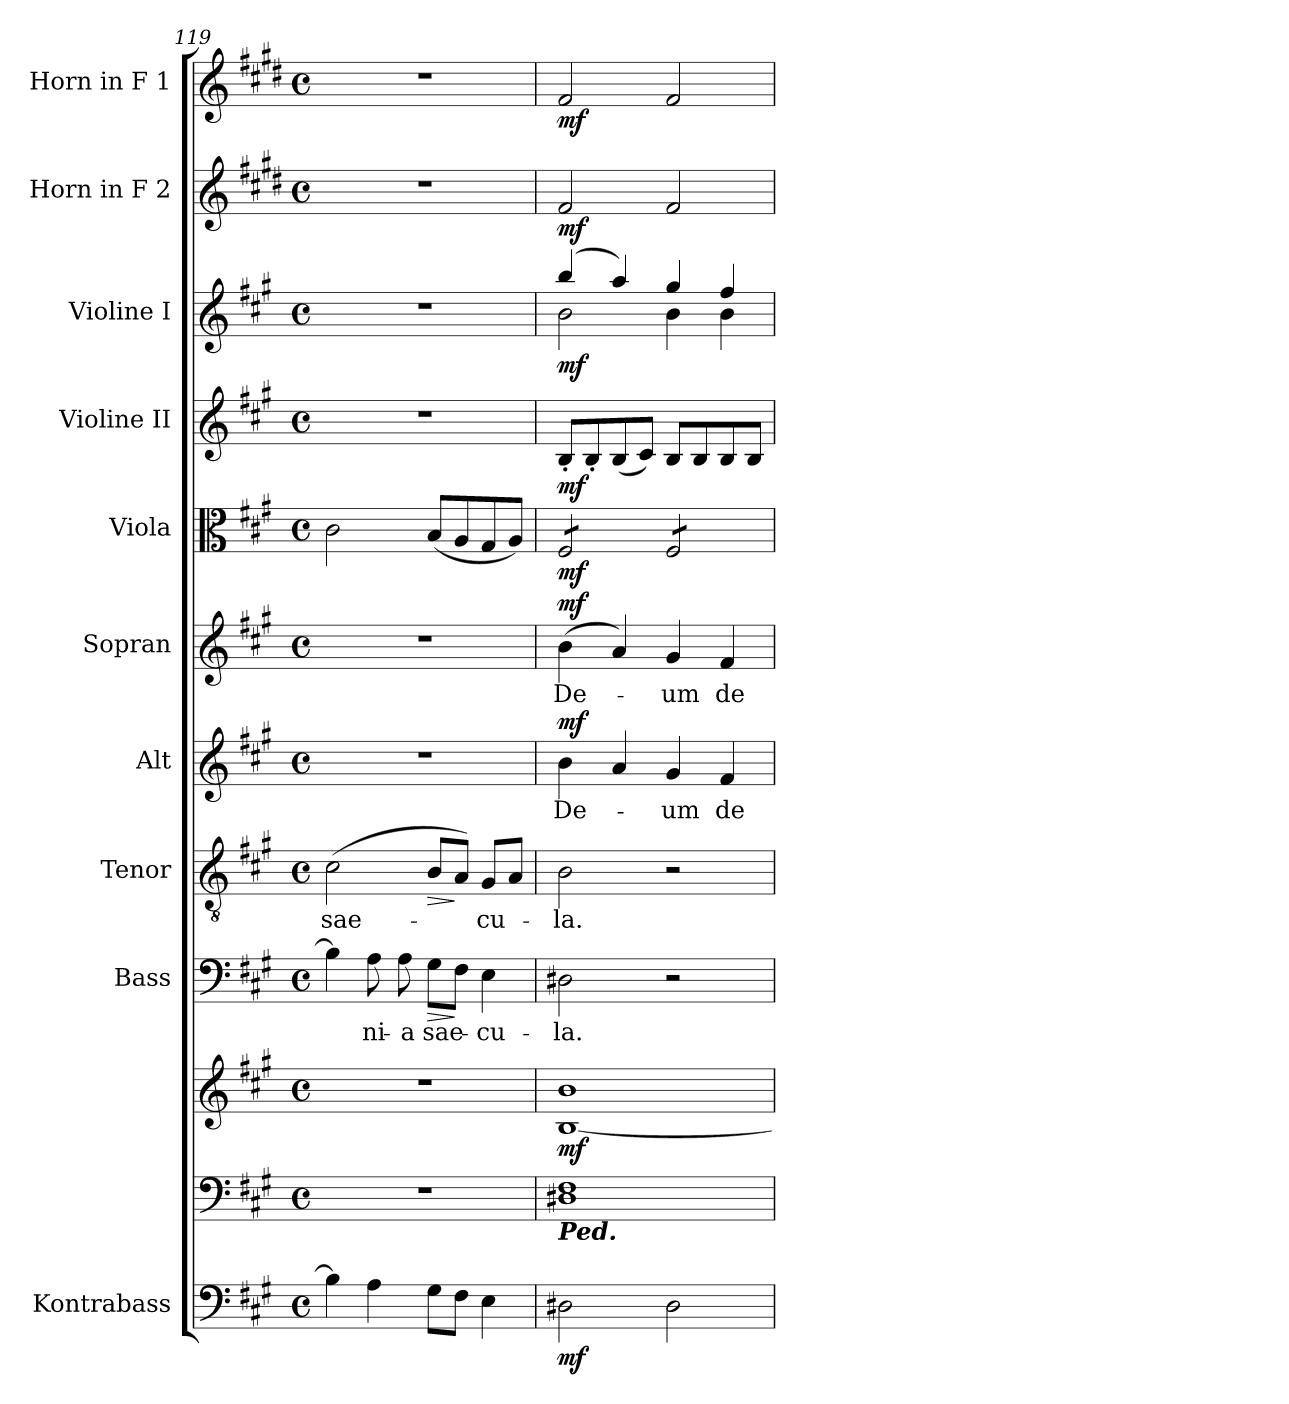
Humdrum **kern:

**kern	**dynam	**kern	**kern	**dynam	**kern	**text	**dynam	**kern	**text	**dynam	**kern	**text	**dynam	**kern	**text	**dynam	**kern	**dynam	**kern	**dynam	**kern	**dynam	**kern	**dynam	**kern	**dynam
*part11	*part11	*part10	*part10	*part10	*part9	*part9	*part9	*part8	*part8	*part8	*part7	*part7	*part7	*part6	*part6	*part6	*part5	*part5	*part4	*part4	*part3	*part3	*part2	*part2	*part1	*part1
*staff12	*staff12	*staff11	*staff10	*staff10/11	*staff9	*staff9	*staff9	*staff8	*staff8	*staff8	*staff7	*staff7	*staff7	*staff6	*staff6	*staff6	*staff5	*staff5	*staff4	*staff4	*staff3	*staff3	*staff2	*staff2	*staff1	*staff1
*I"Kontrabass	*	*	*	*	*I"Bass	*	*	*I"Tenor	*	*	*I"Alt	*	*	*I"Sopran	*	*	*I"Viola	*	*I"Violine II	*	*I"Violine I	*	*I"Horn in F 2	*	*I"Horn in F 1	*
*I'Kb.	*	*	*	*	*I'B.	*	*	*I'T.	*	*	*I'A.	*	*	*I'S.	*	*	*I'Vla.	*	*I'Vl. II	*	*I'Vl. I	*	*	*	*	*
*clefF4	*	*clefF4	*clefG2	*	*clefF4	*	*	*clefGv2	*	*	*clefG2	*	*	*clefG2	*	*	*clefC3	*	*clefG2	*	*clefG2	*	*clefG2	*	*clefG2	*
*ITrd7c12	*	*	*	*	*	*	*	*	*	*	*	*	*	*	*	*	*	*	*	*	*	*	*ITrd4c7	*	*ITrd4c7	*
*k[f#c#g#]	*	*k[f#c#g#]	*k[f#c#g#]	*	*k[f#c#g#]	*	*	*k[f#c#g#]	*	*	*k[f#c#g#]	*	*	*k[f#c#g#]	*	*	*k[f#c#g#]	*	*k[f#c#g#]	*	*k[f#c#g#]	*	*k[f#c#g#]	*	*k[f#c#g#]	*
*A:	*	*A:	*A:	*	*A:	*	*	*A:	*	*	*A:	*	*	*A:	*	*	*A:	*	*A:	*	*A:	*	*A:	*	*A:	*
*M4/4	*	*M4/4	*M4/4	*	*M4/4	*	*	*M4/4	*	*	*M4/4	*	*	*M4/4	*	*	*M4/4	*	*M4/4	*	*M4/4	*	*M4/4	*	*M4/4	*
*met(c)	*	*met(c)	*met(c)	*	*met(c)	*	*	*met(c)	*	*	*met(c)	*	*	*met(c)	*	*	*met(c)	*	*met(c)	*	*met(c)	*	*met(c)	*	*met(c)	*
=119	=119	=119	=119	=119	=119	=119	=119	=119	=119	=119	=119	=119	=119	=119	=119	=119	=119	=119	=119	=119	=119	=119	=119	=119	=119	=119
!	!	!	!	!	!	!	!	!	!LO:LY:b	!	!	!	!	!	!	!	!	!	!	!	!	!	!	!	!	!
4BB\]	.	1r	1r	.	4B\]	.	.	(>2c#\	sae-	.	1r	.	.	1r	.	.	2c#\	.	1r	.	1r	.	1r	.	1r	.
!	!	!	!	!	!	!LO:LY:b	!	!	!	!	!	!	!	!	!	!	!	!	!	!	!	!	!	!	!	!
4AA\	.	.	.	.	8A\	-ni-	.	.	.	.	.	.	.	.	.	.	.	.	.	.	.	.	.	.	.	.
!	!	!	!	!	!	!LO:LY:b	!	!	!	!	!	!	!	!	!	!	!	!	!	!	!	!	!	!	!	!
.	.	.	.	.	8A\	-a	.	.	.	.	.	.	.	.	.	.	.	.	.	.	.	.	.	.	.	.
!	!	!	!	!	!	!LO:LY:b	!LO:HP:b	!	!	!LO:HP:b	!	!	!	!	!	!	!	!	!	!	!	!	!	!	!	!
8GG#\L	.	.	.	.	8G#\L	sae-	>	8B/L	.	>	.	.	.	.	.	.	(<8B/L	.	.	.	.	.	.	.	.	.
8FF#\J	.	.	.	.	8F#\J	.	]	8A/J)	.	]	.	.	.	.	.	.	8A/	.	.	.	.	.	.	.	.	.
!	!	!	!	!	!	!LO:LY:b	!	!	!LO:LY:b	!	!	!	!	!	!	!	!	!	!	!	!	!	!	!	!	!
4EE\	.	.	.	.	4E\	-cu-	.	8G#/L	-cu-	.	.	.	.	.	.	.	8G#/	.	.	.	.	.	.	.	.	.
.	.	.	.	.	.	.	.	8A/J	.	.	.	.	.	.	.	.	8A/J)	.	.	.	.	.	.	.	.	.
=120	=120	=120	=120	=120	=120	=120	=120	=120	=120	=120	=120	=120	=120	=120	=120	=120	=120	=120	=120	=120	=120	=120	=120	=120	=120	=120
*	*	*^	*^	*	*	*	*	*	*	*	*	*	*	*	*	*	*	*	*	*	*	*	*	*	*	*
!	!	!LO:TX:b:Bi:t=Ped.	!	!	!	!	!	!	!	!	!	!	!	!	!	!	!	!	!	!	!	!	!	!	!	!	!	!
!	!LO:DY:b	!	!	!	!	!LO:DY:b	!	!LO:LY:b	!	!	!LO:LY:b	!	!	!LO:LY:b	!LO:DY:a	!	!LO:LY:b	!LO:DY:a	!	!LO:DY:b	!	!LO:DY:b	!	!LO:DY:b	!	!LO:DY:b	!	!LO:DY:b
*	*	*	*	*	*	*	*	*	*	*	*	*	*	*	*	*	*	*	*	*	*	*	*^	*	*	*	*	*
*	*	*	*	*	*	*	*	*	*	*	*	*	*	*	*	*	*	*	*tremolo	*	*	*	*	*	*	*	*	*	*
2DD#X\	mf	1F#	1D#X	1b	[<1B	mf	2D#X\	-la.	.	2B\	-la.	.	4b\	De-	mf	(>4b\	De-	mf	8F#/L	mf	8B'</L	mf	(4bb/	2b\	mf	2B/	mf	2B/	mf
.	.	.	.	.	.	.	.	.	.	.	.	.	.	.	.	.	.	.	8F#/	.	8B'</	.	.	.	.	.	.	.	.
.	.	.	.	.	.	.	.	.	.	.	.	.	4a/	.	.	4a/)	.	.	8F#/	.	(<8B/	.	4aa/)	.	.	.	.	.	.
.	.	.	.	.	.	.	.	.	.	.	.	.	.	.	.	.	.	.	8F#/J	.	8c#/J)	.	.	.	.	.	.	.	.
!	!	!	!	!	!	!	!	!	!	!	!	!	!	!LO:LY:b	!	!	!LO:LY:b	!	!	!	!	!	!	!	!	!	!	!	!
2DD#\	.	.	.	.	.	.	2r	.	.	2r	.	.	4g#/	-um	.	4g#/	-um	.	8F#/L	.	8B/L	.	4gg#/	4b\	.	2B/	.	2B/	.
.	.	.	.	.	.	.	.	.	.	.	.	.	.	.	.	.	.	.	8F#/	.	8B/	.	.	.	.	.	.	.	.
!	!	!	!	!	!	!	!	!	!	!	!	!	!	!LO:LY:b	!	!	!LO:LY:b	!	!	!	!	!	!	!	!	!	!	!	!
.	.	.	.	.	.	.	.	.	.	.	.	.	4f#/	de	.	4f#/	de	.	8F#/	.	8B/	.	4ff#/	4b\	.	.	.	.	.
.	.	.	.	.	.	.	.	.	.	.	.	.	.	.	.	.	.	.	8F#/J	.	8B/J	.	.	.	.	.	.	.	.
*	*	*	*	*	*	*	*	*	*	*	*	*	*	*	*	*	*	*	*Xtremolo	*	*	*	*	*	*	*	*	*	*
*	*	*v	*v	*	*	*	*	*	*	*	*	*	*	*	*	*	*	*	*	*	*	*	*v	*v	*	*	*	*	*
*	*	*	*v	*v	*	*	*	*	*	*	*	*	*	*	*	*	*	*	*	*	*	*	*	*	*	*	*
=	=	=	=	=	=	=	=	=	=	=	=	=	=	=	=	=	=	=	=	=	=	=	=	=	=	=
*-	*-	*-	*-	*-	*-	*-	*-	*-	*-	*-	*-	*-	*-	*-	*-	*-	*-	*-	*-	*-	*-	*-	*-	*-	*-	*-
